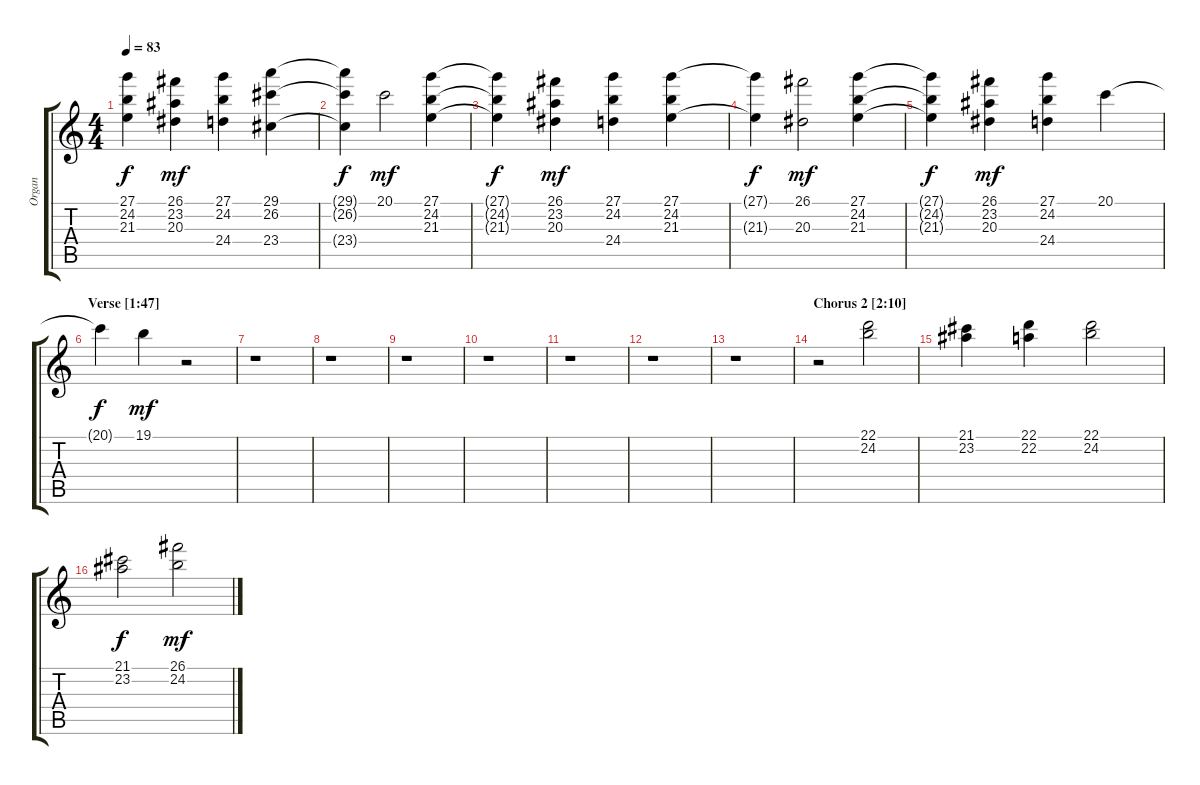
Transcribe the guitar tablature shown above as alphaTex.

\track ("Organ" "Organ") {instrument rockorgan}
\staff {score tabs}
\tuning (E4 B3 G3 D3 A2 E2) {hide}
\ts (4 4)
\tempo 83
\clef g2
\ks c
(27.1{t} 24.2{t} 21.3{t}).4{dy f} (26.1 23.2 20.3).4{dy mf} (27.1 24.2 24.4).4 (29.1 26.2 23.4).4 |
(29.1{t} 26.2{t} 23.4{t}).4{dy f} 20.1.2{dy mf} (27.1 24.2 21.3).4 |
(27.1{t} 24.2{t} 21.3{t}).4{dy f} (26.1 23.2 20.3).4{dy mf} (27.1 24.2 24.4).4 (27.1 24.2 21.3).4 |
(27.1{t} 21.3{t}).4{dy f} (26.1 20.3).2{dy mf} (27.1 24.2 21.3).4 |
(27.1{t} 24.2{t} 21.3{t}).4{dy f} (26.1 23.2 20.3).4{dy mf} (27.1 24.2 24.4).4 20.1.4 |
\section ("" "Verse [1:47]")
20.1{t}.4{dy f} 19.1.4{dy mf} r.2 |
r.1 |
r.1 |
r.1 |
r.1 |
r.1 |
r.1 |
r.1 |
\section ("" "Chorus 2 [2:10]")
r.2 (22.1 24.2).2 |
(21.1 23.2).4 (22.1 22.2).4 (22.1 24.2).2 |
(21.1 23.2).2{dy f} (26.1 24.2).2{dy mf}
